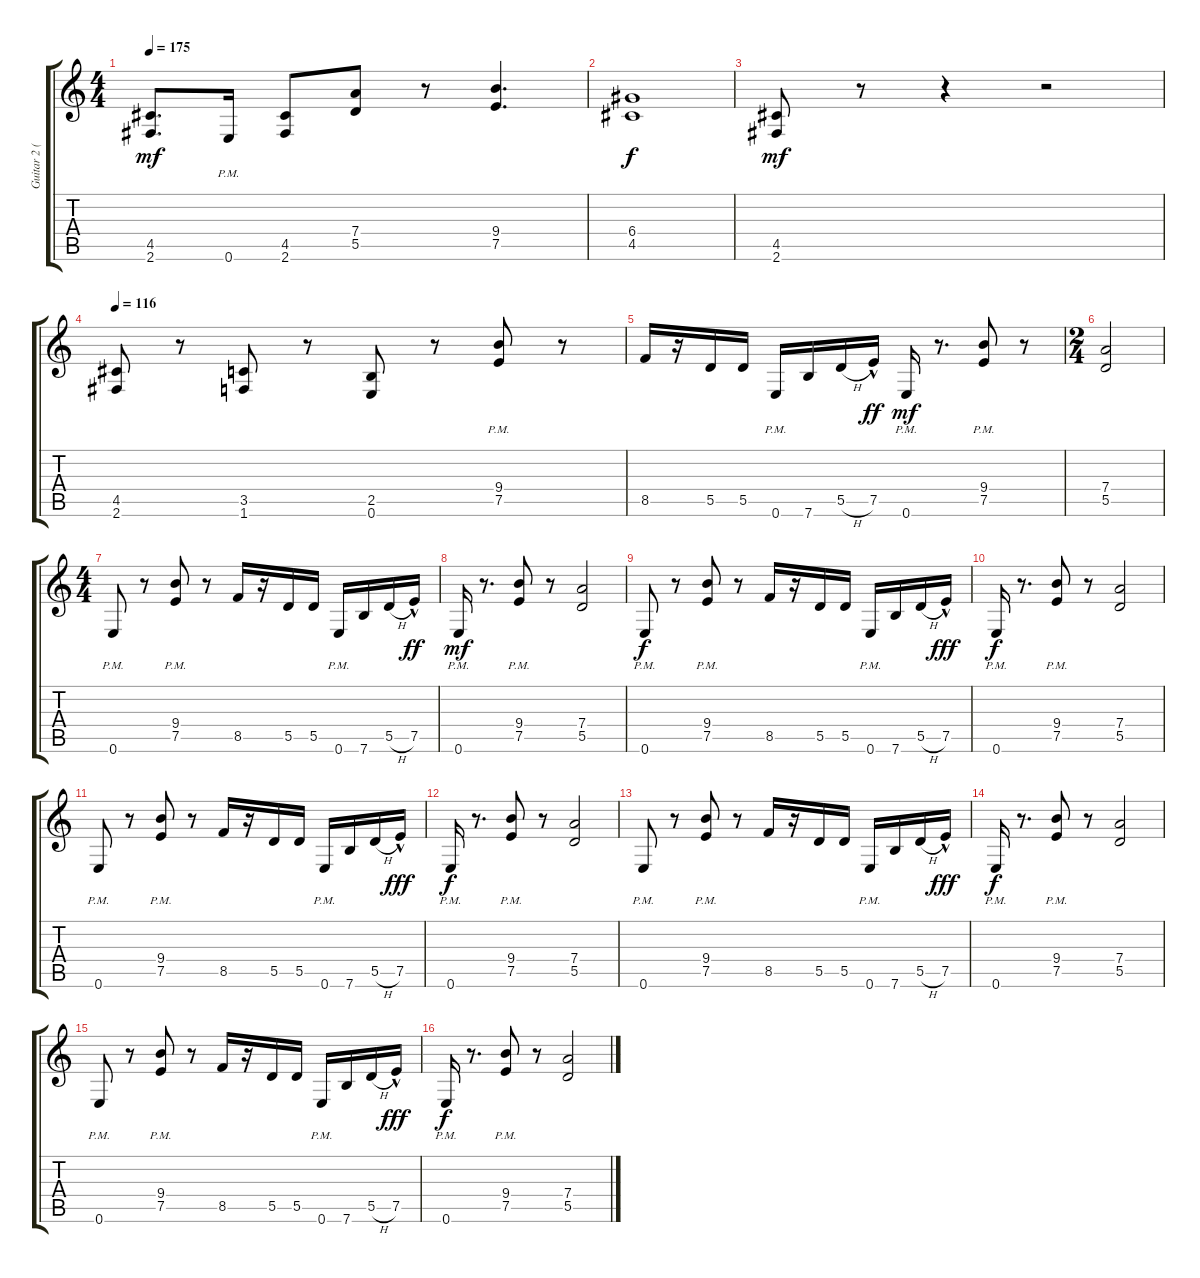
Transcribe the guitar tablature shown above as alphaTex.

\track ("Guitar 2 (Chris Poland)" "Guitar 2 (") {instrument distortionguitar}
\staff {score tabs}
\tuning (E4 B3 G3 D3 A2 E2) {hide}
\ts (4 4)
\tempo 175
\clef g2
\ks c
(4.5 2.6).8{d dy mf} 0.6{pm}.16 (4.5 2.6).8 (7.4 5.5).8 r.8 (9.4 7.5).4{d} |
(6.4 4.5).1{dy f} |
(4.5 2.6).8{dy mf} r.8 r.4 r.2 |
\tempo 116
(4.5 2.6).8 r.8 (3.5 1.6).8 r.8 (2.5 0.6).8 r.8 (9.4{pm} 7.5{pm}).8 r.8 |
8.5.16 r.16 5.5.16 5.5.16 0.6{pm}.16 7.6.16 5.5{h}.16 7.5{hac}.16{dy ff} 0.6{pm}.16{dy mf} r.8{d} (9.4{pm} 7.5{pm}).8 r.8 |
\ts (2 4)
(7.4 5.5).2 |
\ts (4 4)
0.6{pm}.8 r.8 (9.4{pm} 7.5{pm}).8 r.8 8.5.16 r.16 5.5.16 5.5.16 0.6{pm}.16 7.6.16 5.5{h}.16 7.5{hac}.16{dy ff} |
0.6{pm}.16{dy mf} r.8{d} (9.4{pm} 7.5{pm}).8 r.8 (7.4 5.5).2 |
0.6{pm}.8{dy f} r.8 (9.4{pm} 7.5{pm}).8 r.8 8.5.16 r.16 5.5.16 5.5.16 0.6{pm}.16 7.6.16 5.5{h}.16 7.5{hac}.16{dy fff} |
0.6{pm}.16{dy f} r.8{d} (9.4{pm} 7.5{pm}).8 r.8 (7.4 5.5).2 |
0.6{pm}.8 r.8 (9.4{pm} 7.5{pm}).8 r.8 8.5.16 r.16 5.5.16 5.5.16 0.6{pm}.16 7.6.16 5.5{h}.16 7.5{hac}.16{dy fff} |
0.6{pm}.16{dy f} r.8{d} (9.4{pm} 7.5{pm}).8 r.8 (7.4 5.5).2 |
0.6{pm}.8 r.8 (9.4{pm} 7.5{pm}).8 r.8 8.5.16 r.16 5.5.16 5.5.16 0.6{pm}.16 7.6.16 5.5{h}.16 7.5{hac}.16{dy fff} |
0.6{pm}.16{dy f} r.8{d} (9.4{pm} 7.5{pm}).8 r.8 (7.4 5.5).2 |
0.6{pm}.8 r.8 (9.4{pm} 7.5{pm}).8 r.8 8.5.16 r.16 5.5.16 5.5.16 0.6{pm}.16 7.6.16 5.5{h}.16 7.5{hac}.16{dy fff} |
0.6{pm}.16{dy f} r.8{d} (9.4{pm} 7.5{pm}).8 r.8 (7.4 5.5).2
